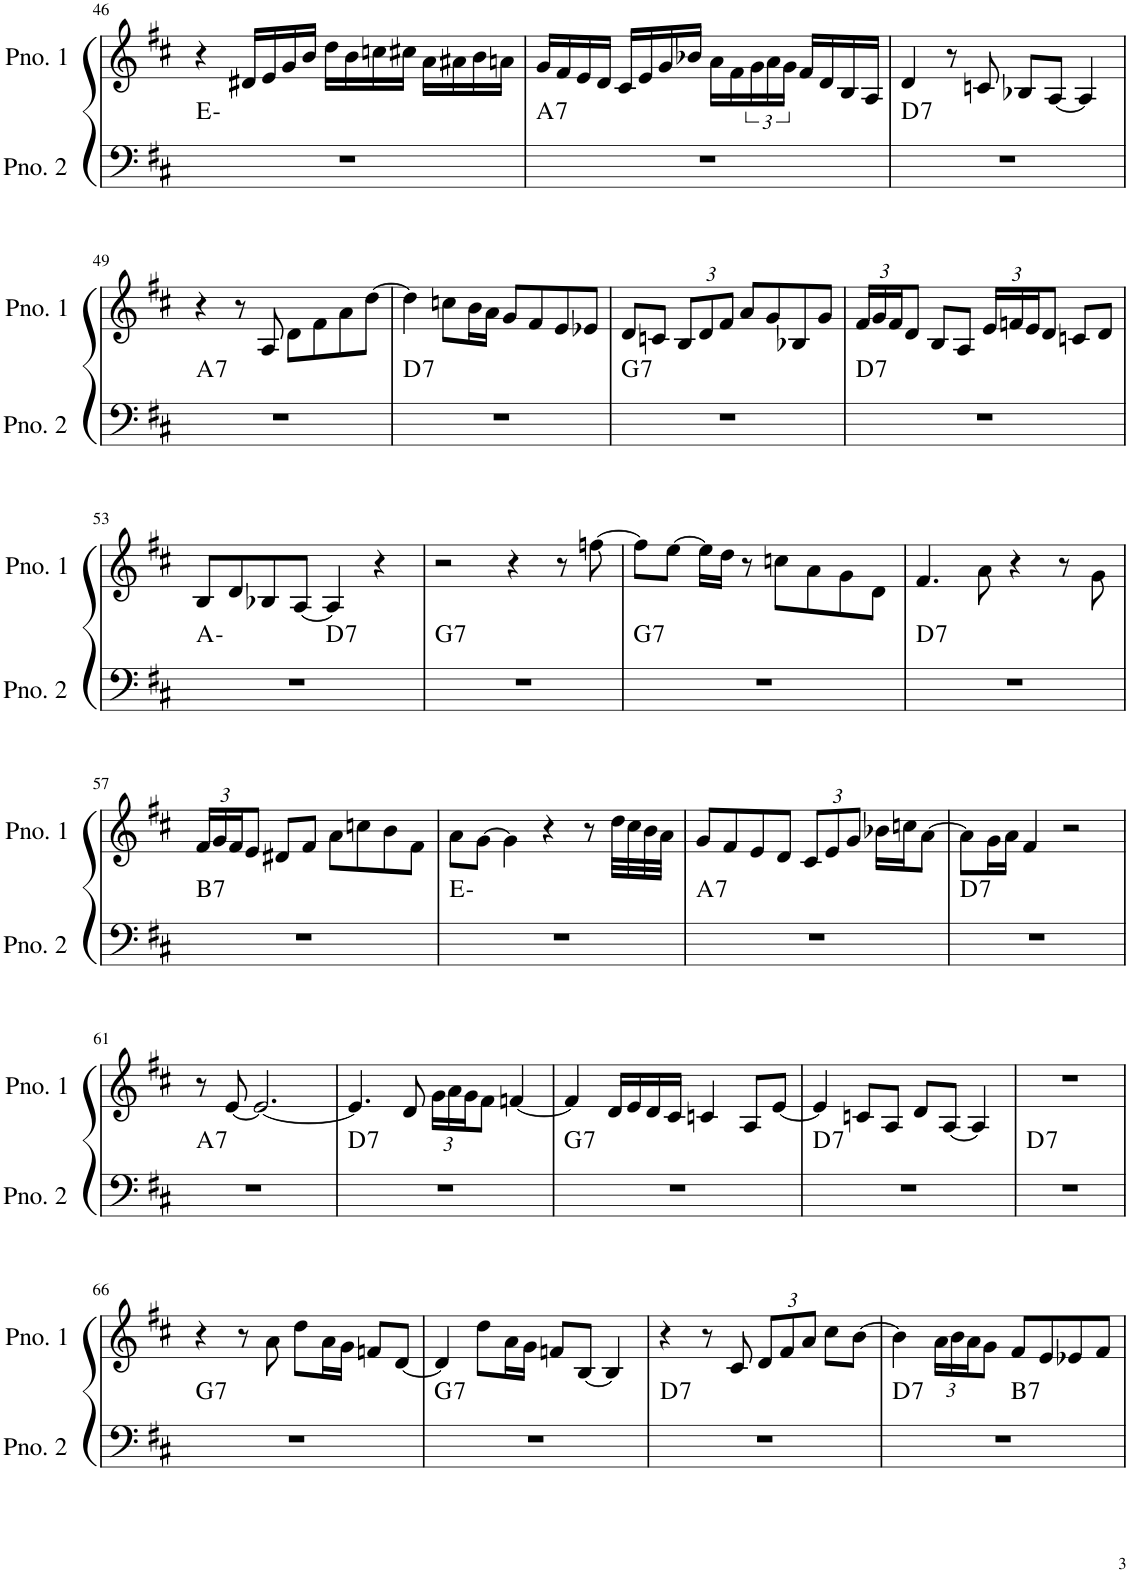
**kern	**harte	**kern
*part2	*part2	*part1
*staff2	*	*staff1
*I"ピアノ 2	*	*I"ピアノ 1
!!LO:PB:g=z
*clefF4	*	*clefG2
*k[f#c#]	*	*k[f#c#]
*M4/4	*	*M4/4
=46	=46	=46
1r	E:min	4r
.	.	16d#X/LL
.	.	16e/
.	.	16g/
.	.	16b/JJ
.	.	16dd\LL
.	.	16b\
.	.	16ccn\
.	.	16cc#X\JJ
.	.	16a\LL
.	.	16a#X\
.	.	16b\
.	.	16an\JJ
=47	=47	=47
!	!LO:H:kt=7	!
1r	A:7	16g/LL
.	.	16f#/
.	.	16e/
.	.	16d/JJ
.	.	16c#/LL
.	.	16e/
.	.	16g/
.	.	16b-X/JJ
.	.	16a\LL
.	.	16f#\
.	.	24g\
.	.	24a\
.	.	24g\JJ
.	.	16f#/LL
.	.	16d/
.	.	16B/
.	.	16A/JJ
=48	=48	=48
!	!LO:H:kt=7	!
1r	D:7	4d/
.	.	8r
.	.	8cn/
.	.	8B-X/L
.	.	[8A/J
.	.	4A/]
!!LO:LB:g=z
=49	=49	=49
!	!LO:H:kt=7	!
1r	A:7	4r
.	.	8r
.	.	8A/
.	.	8d\L
.	.	8f#\
.	.	8a\
.	.	[8dd\J
=50	=50	=50
!	!LO:H:kt=7	!
1r	D:7	4dd\]
.	.	8ccn\L
.	.	16b\L
.	.	16a\JJ
.	.	8g/L
.	.	8f#/
.	.	8e/
.	.	8e-X/J
=51	=51	=51
!	!LO:H:kt=7	!
1r	G:7	8d/L
.	.	8cn/J
*	*	*Xbrackettup
.	.	12B/L
.	.	12d/
.	.	12f#/J
.	.	8a/L
.	.	8g/
.	.	8B-X/
.	.	8g/J
=52	=52	=52
!	!LO:H:kt=7	!
1r	D:7	24f#/LL
.	.	24g/
.	.	24f#/J
.	.	8d/J
.	.	8B/L
.	.	8A/J
.	.	24e/LL
.	.	24fn/
.	.	24e/J
.	.	8d/J
.	.	8cn/L
.	.	8d/J
!!LO:LB:g=z
=53	=53	=53
*^	*	*
1r	2ryy	A:min	8B/L
.	.	.	8d/
.	.	.	8B-X/
.	.	.	[8A/J
!	!	!LO:H:kt=7	!
.	2ryy	D:7	4A/]
.	.	.	4r
=54	=54	=54	=54
!	!	!LO:H:kt=7	!
*v	*v	*	*
1r	G:7	2r
.	.	4r
.	.	8r
.	.	[8ffn\
=55	=55	=55
!	!LO:H:kt=7	!
1r	G:7	8ff\L]
.	.	[8ee\J
.	.	16ee\LL]
.	.	16dd\JJ
.	.	8r
.	.	8ccn\L
.	.	8a\
.	.	8g\
.	.	8d\J
=56	=56	=56
!	!LO:H:kt=7	!
1r	D:7	4.f#/
.	.	8a\
.	.	4r
.	.	8r
.	.	8g\
!!LO:LB:g=z
=57	=57	=57
!	!LO:H:kt=7	!
1r	B:7	24f#/LL
.	.	24g/
.	.	24f#/J
.	.	8e/J
.	.	8d#X/L
.	.	8f#/J
.	.	8a\L
.	.	8ccn\
.	.	8b\
.	.	8f#\J
=58	=58	=58
1r	E:min	8a\L
.	.	[8g\J
.	.	4g\]
.	.	4r
.	.	8r
.	.	32dd\LLL
.	.	32cc#\
.	.	32b\
.	.	32a\JJJ
=59	=59	=59
!	!LO:H:kt=7	!
1r	A:7	8g/L
.	.	8f#/
.	.	8e/
.	.	8d/J
.	.	12c#/L
.	.	12e/
.	.	12g/J
.	.	16b-X\LL
.	.	16ccn\J
.	.	[8a\J
=60	=60	=60
!	!LO:H:kt=7	!
1r	D:7	8a\L]
.	.	16g\L
.	.	16a\JJ
.	.	4f#/
.	.	2r
!!LO:LB:g=z
=61	=61	=61
!	!LO:H:kt=7	!
1r	A:7	8r
.	.	[8e/
.	.	2.e/_
=62	=62	=62
!	!LO:H:kt=7	!
1r	D:7	4.e/]
.	.	8d/
.	.	24g\LL
.	.	24a\
.	.	24g\J
.	.	8f#\J
.	.	[4fn/
=63	=63	=63
!	!LO:H:kt=7	!
1r	G:7	4f/]
.	.	16d/LL
.	.	16e/
.	.	16d/
.	.	16c#/JJ
.	.	4cn/
.	.	8A/L
.	.	[8e/J
=64	=64	=64
!	!LO:H:kt=7	!
1r	D:7	4e/]
.	.	8cn/L
.	.	8A/J
.	.	8d/L
.	.	[8A/J
.	.	4A/]
=65	=65	=65
!	!LO:H:kt=7	!
1r	D:7	1r
!!LO:LB:g=z
=66	=66	=66
!	!LO:H:kt=7	!
1r	G:7	4r
.	.	8r
.	.	8a\
.	.	8dd\L
.	.	16a\L
.	.	16g\JJ
.	.	8fn/L
.	.	[8d/J
=67	=67	=67
!	!LO:H:kt=7	!
1r	G:7	4d/]
.	.	8dd\L
.	.	16a\L
.	.	16g\JJ
.	.	8fn/L
.	.	[8B/J
.	.	4B/]
=68	=68	=68
!	!LO:H:kt=7	!
1r	D:7	4r
.	.	8r
.	.	8c#/
.	.	12d/L
.	.	12f#/
.	.	12a/J
.	.	8cc#\L
.	.	[8b\J
=69	=69	=69
!	!LO:H:kt=7	!
*^	*	*
1r	2ryy	D:7	4b\]
.	.	.	24a\LL
.	.	.	24b\
.	.	.	24a\J
.	.	.	8g\J
!	!	!LO:H:kt=7	!
.	2ryy	B:7	8f#/L
.	.	.	8e/
.	.	.	8e-X/
.	.	.	8f#/J
*v	*v	*	*
=	=	=
*-	*-	*-
